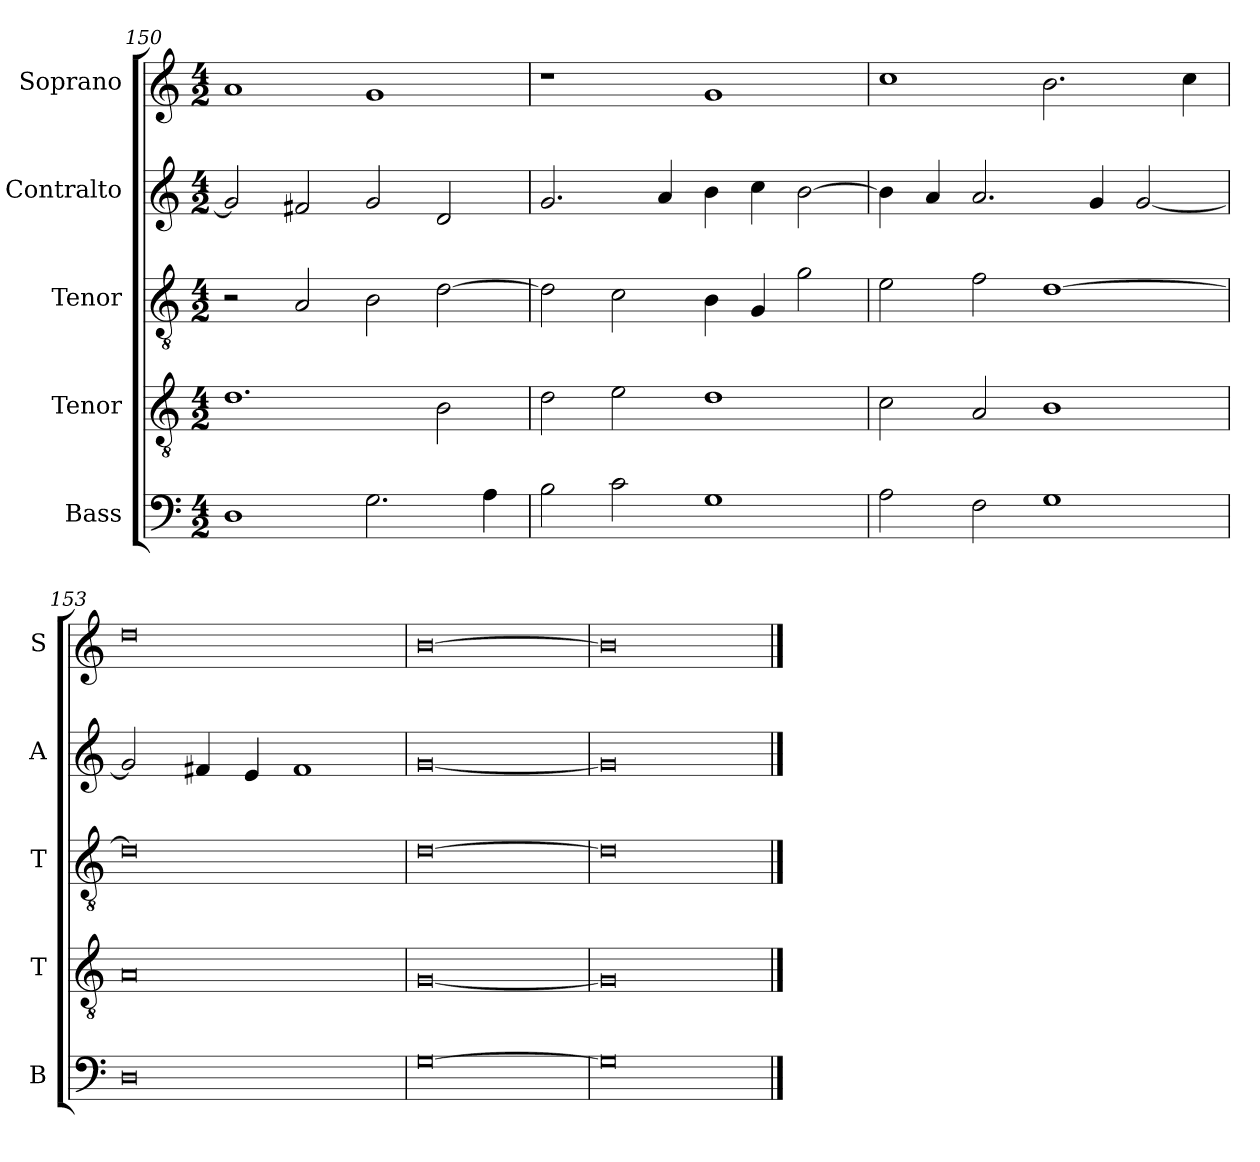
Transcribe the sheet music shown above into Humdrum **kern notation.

**kern	**kern	**kern	**kern	**kern
*part5	*part4	*part3	*part2	*part1
*staff5	*staff4	*staff3	*staff2	*staff1
*I"Bass	*I"Tenor	*I"Tenor	*I"Contralto	*I"Soprano
*I'B	*I'T	*I'T	*I'A	*I'S
*clefF4	*clefGv2	*clefGv2	*clefG2	*clefG2
*k[]	*k[]	*k[]	*k[]	*k[]
*G:mix	*G:mix	*G:mix	*G:mix	*G:mix
*M4/2	*M4/2	*M4/2	*M4/2	*M4/2
=150	=150	=150	=150	=150
1D	1.d	2r	2g]	1a
.	.	2A	2f#X	.
2.G	.	2B	2g	1g
.	2B	[2d	2d	.
4A	.	.	.	.
=151	=151	=151	=151	=151
2B	2d	2d]	2.g	1r
2c	2e	2c	.	.
.	.	.	4a	.
1G	1d	4B	4b	1g
.	.	4G	4cc	.
.	.	2g	[2b	.
=152	=152	=152	=152	=152
2A	2c	2e	4b]	1cc
.	.	.	4a	.
2F	2A	2f	2.a	.
1G	1B	[1d	.	2.b
.	.	.	4g	.
.	.	.	[2g	.
.	.	.	.	4cc
=153	=153	=153	=153	=153
0D	0A	0d]	2g]	0dd
.	.	.	4f#X	.
.	.	.	4e	.
.	.	.	1f#	.
=154	=154	=154	=154	=154
[0G	[0G	[0d	[0g	[0b
=155	=155	=155	=155	=155
0G]	0G]	0d]	0g]	0b]
==	==	==	==	==
*-	*-	*-	*-	*-
